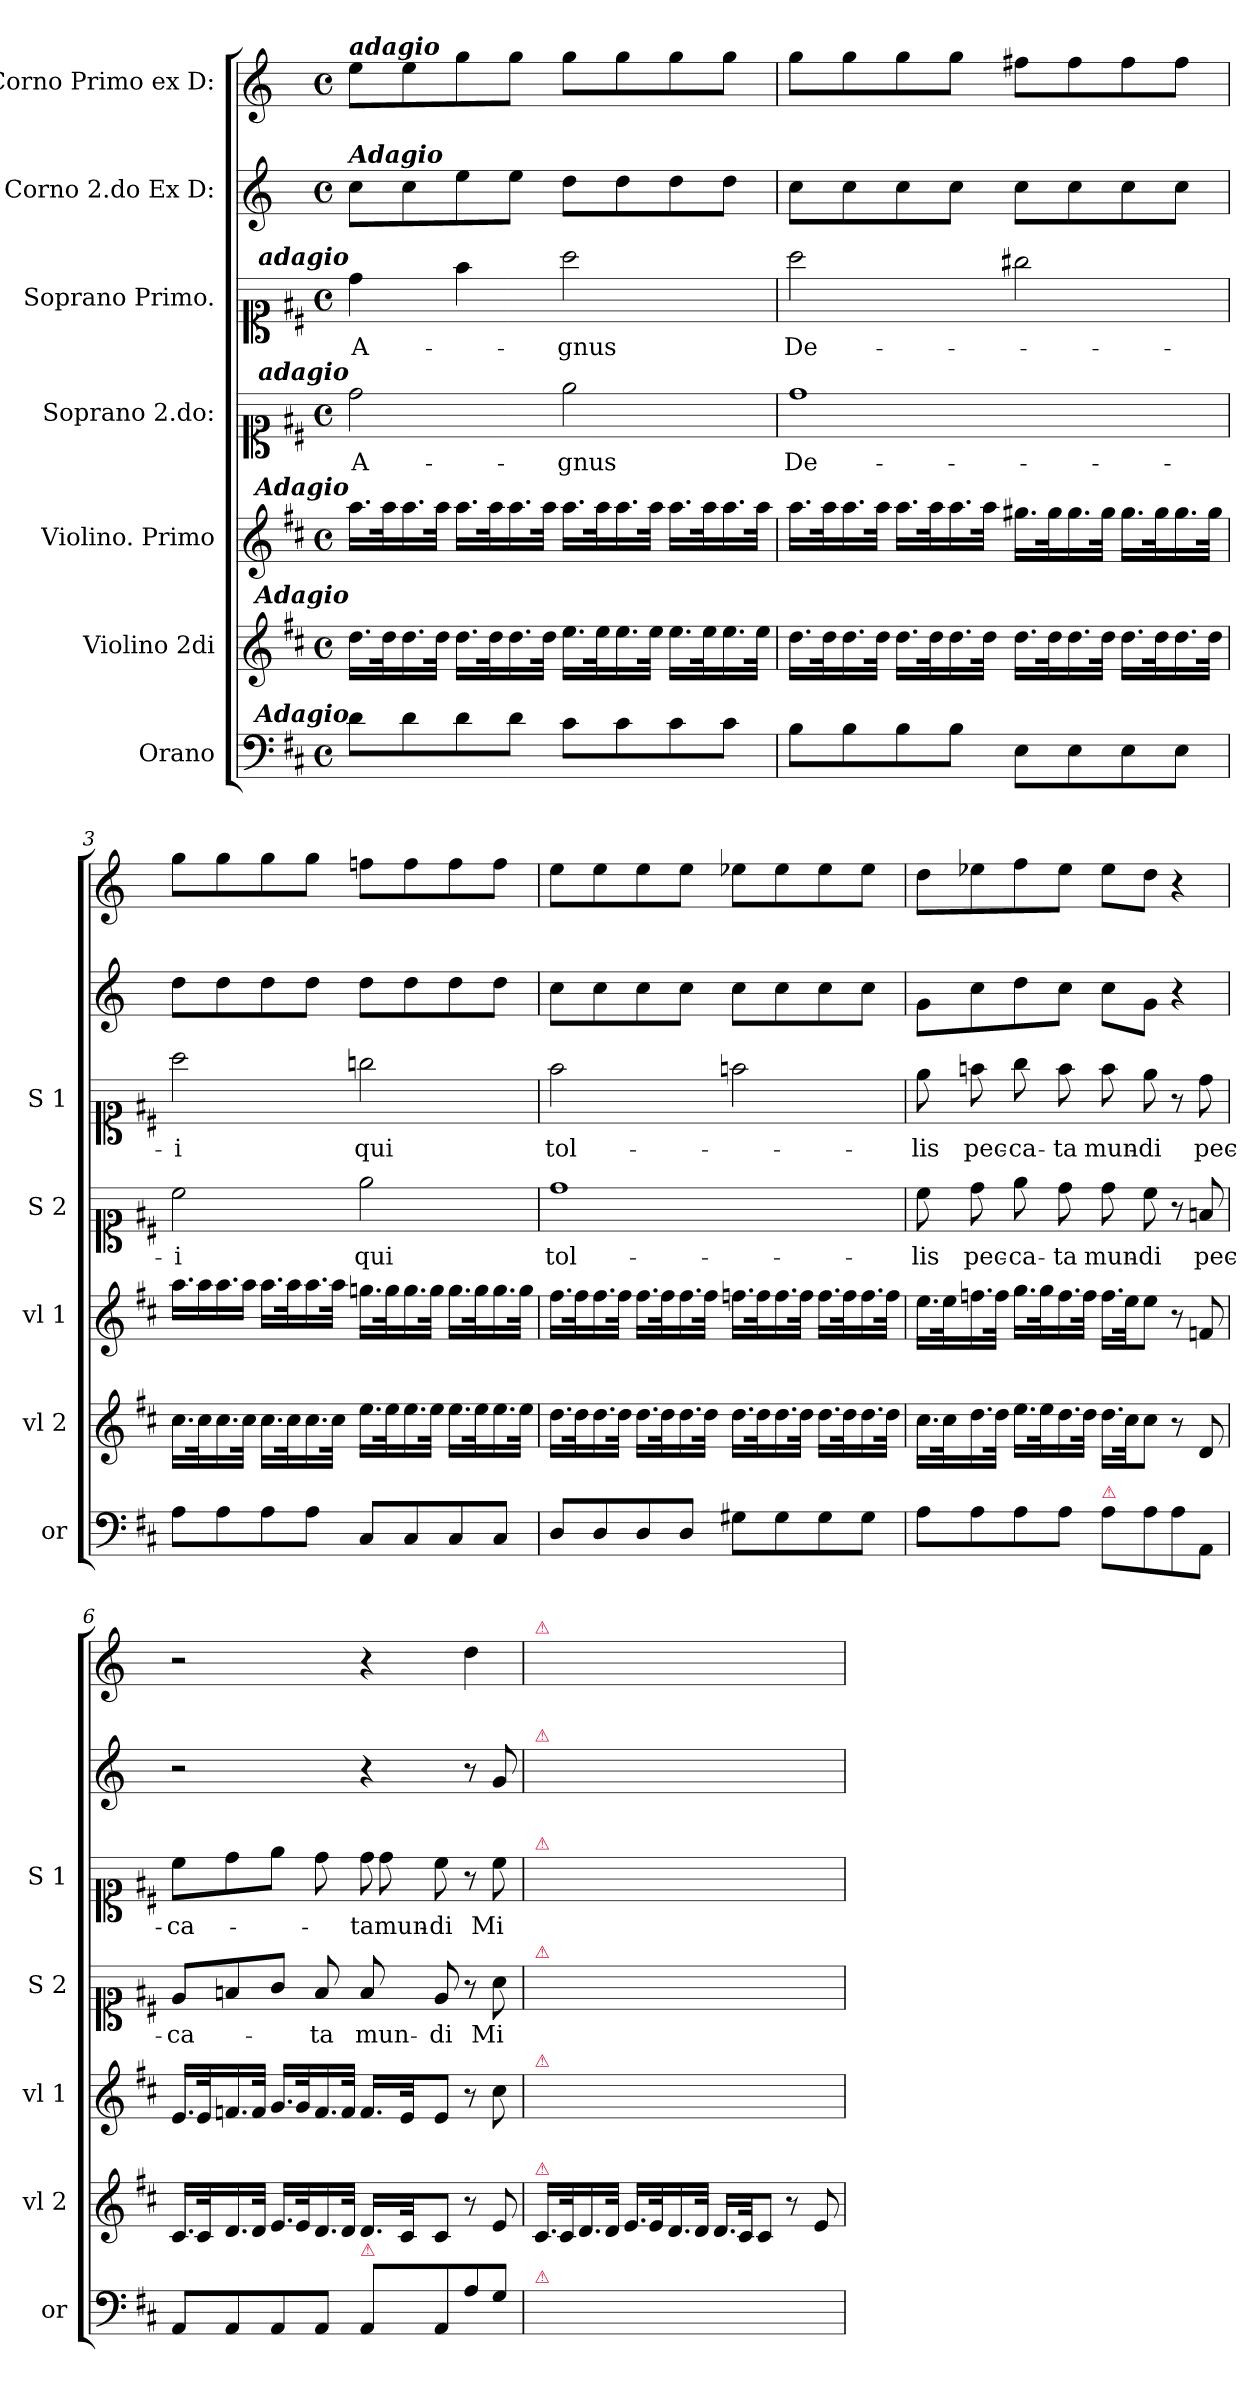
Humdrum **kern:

**kern	**kern	**kern	**kern	**text	**kern	**text	**kern	**kern
*part7	*part6	*part5	*part4	*part4	*part3	*part3	*part2	*part1
*staff7	*staff6	*staff5	*staff4	*staff4	*staff3	*staff3	*staff2	*staff1
*I"Orano	*I"Violino 2di	*I"Violino. Primo	*I"Soprano 2.do:	*	*I"Soprano Primo.	*	*I"Corno 2.do Ex D:	*I"Corno Primo ex D:
*I'or	*I'vl 2	*I'vl 1	*I'S 2	*	*I'S 1	*	*	*
*clefF4	*clefG2	*clefG2	*clefC1	*	*clefC1	*	*clefG2	*clefG2
*	*	*	*	*	*	*	*ITrd6c10	*ITrd6c10
*k[f#c#]	*k[f#c#]	*k[f#c#]	*k[f#c#]	*	*k[f#c#]	*	*k[f#c#]	*k[f#c#]
*D:	*D:	*D:	*D:	*	*D:	*	*D:	*D:
*M4/4	*M4/4	*M4/4	*M4/4	*	*M4/4	*	*M4/4	*M4/4
*met(c)	*met(c)	*met(c)	*met(c)	*	*met(c)	*	*met(c)	*met(c)
=1	=1	=1	=1	=1	=1	=1	=1	=1
!	!	!	!	!	!	!	!	!LO:TX:a:Bi:t=adagio
!	!	!	!	!	!	!	!LO:TX:a:Bi:t=Adagio	!
!	!	!	!	!	!LO:TX:a:Bi:rj:t=adagio	!	!	!
!	!	!	!LO:TX:a:Bi:rj:t=adagio	!	!	!	!	!
!	!	!LO:TX:a:Bi:rj:t=Adagio	!	!	!	!	!	!
!	!LO:TX:a:Bi:rj:t=Adagio	!	!	!	!	!	!	!
!LO:TX:a:Bi:rj:t=Adagio	!	!	!	!	!	!	!	!
8d\L	16.dd\LL	16.aa\LL	2dd\	A-	4dd\	A-	8d\L	8f#\L
.	32dd\K	32aa\K	.	.	.	.	.	.
8d\	16.dd\	16.aa\	.	.	.	.	8d\	8f#\
.	32dd\JJk	32aa\JJk	.	.	.	.	.	.
8d\	16.dd\LL	16.aa\LL	.	.	4ff#\	.	8f#\	8a\
.	32dd\K	32aa\K	.	.	.	.	.	.
8d\J	16.dd\	16.aa\	.	.	.	.	8f#\J	8a\J
.	32dd\JJk	32aa\JJk	.	.	.	.	.	.
8c#\L	16.ee\LL	16.aa\LL	2ee\	-gnus	2aa\	-gnus	8e\L	8a\L
.	32ee\K	32aa\K	.	.	.	.	.	.
8c#\	16.ee\	16.aa\	.	.	.	.	8e\	8a\
.	32ee\JJk	32aa\JJk	.	.	.	.	.	.
8c#\	16.ee\LL	16.aa\LL	.	.	.	.	8e\	8a\
.	32ee\K	32aa\K	.	.	.	.	.	.
8c#\J	16.ee\	16.aa\	.	.	.	.	8e\J	8a\J
.	32ee\JJk	32aa\JJk	.	.	.	.	.	.
=2	=2	=2	=2	=2	=2	=2	=2	=2
8B\L	16.dd\LL	16.aa\LL	1dd	De-	2aa\	De-	8d\L	8a\L
.	32dd\K	32aa\K	.	.	.	.	.	.
8B\	16.dd\	16.aa\	.	.	.	.	8d\	8a\
.	32dd\JJk	32aa\JJk	.	.	.	.	.	.
8B\	16.dd\LL	16.aa\LL	.	.	.	.	8d\	8a\
.	32dd\K	32aa\K	.	.	.	.	.	.
8B\J	16.dd\	16.aa\	.	.	.	.	8d\J	8a\J
.	32dd\JJk	32aa\JJk	.	.	.	.	.	.
8E\L	16.dd\LL	16.gg#X\LL	.	.	2gg#X\	.	8d\L	8g#X\L
.	32dd\K	32gg#\K	.	.	.	.	.	.
8E\	16.dd\	16.gg#\	.	.	.	.	8d\	8g#\
.	32dd\JJk	32gg#\JJk	.	.	.	.	.	.
8E\	16.dd\LL	16.gg#LL	.	.	.	.	8d\	8g#\
.	32dd\K	32gg#\K	.	.	.	.	.	.
8E\J	16.dd\	16.gg#\	.	.	.	.	8d\J	8g#\J
.	32dd\JJk	32gg#\JJk	.	.	.	.	.	.
=3	=3	=3	=3	=3	=3	=3	=3	=3
8A\L	16.cc#\LL	16.aa\LL	2cc#\	-i	2aa\	-i	8e\L	8a\L
!	!	!LO:N:vis=16	!	!	!	!	!	!
.	32cc#\K	32aa\	.	.	.	.	.	.
8A\	16.cc#\	16.aa\	.	.	.	.	8e\	8a\
!	!	!LO:N:vis=16	!	!	!	!	!	!
.	32cc#\JJk	32aa\JJ	.	.	.	.	.	.
8A\	16.cc#\LL	16.aa\LL	.	.	.	.	8e\	8a\
.	32cc#\K	32aa\K	.	.	.	.	.	.
8A\J	16.cc#\	16.aa\	.	.	.	.	8e\J	8a\J
.	32cc#\JJk	32aa\JJk	.	.	.	.	.	.
8C#/L	16.ee\LL	16.ggn\LL	2ee\	qui	2ggn\	qui	8e\L	8gn\L
.	32ee\K	32gg\K	.	.	.	.	.	.
8C#/	16.ee\	16.gg\	.	.	.	.	8e\	8g\
.	32ee\JJk	32gg\JJk	.	.	.	.	.	.
8C#/	16.ee\LL	16.gg\LL	.	.	.	.	8e\	8g\
.	32ee\K	32gg\K	.	.	.	.	.	.
8C#/J	16.ee\	16.gg\	.	.	.	.	8e\J	8g\J
.	32ee\JJk	32gg\JJk	.	.	.	.	.	.
=4	=4	=4	=4	=4	=4	=4	=4	=4
8D/L	16.dd\LL	16.ff#\LL	1dd	tol-	2ff#\	tol-	8d\L	8f#\L
.	32dd\K	32ff#\K	.	.	.	.	.	.
8D/	16.dd\	16.ff#\	.	.	.	.	8d\	8f#\
.	32dd\JJk	32ff#\JJk	.	.	.	.	.	.
8D/	16.dd\LL	16.ff#\LL	.	.	.	.	8d\	8f#\
.	32dd\K	32ff#\K	.	.	.	.	.	.
8D/J	16.dd\	16.ff#\	.	.	.	.	8d\J	8f#\J
.	32dd\JJk	32ff#\JJk	.	.	.	.	.	.
8G#X\L	16.dd\LL	16.ffn\LL	.	.	2ffn\	.	8d\L	8fn\L
.	32dd\K	32ff\K	.	.	.	.	.	.
8G#\	16.dd\	16.ff\	.	.	.	.	8d\	8f\
.	32dd\JJk	32ff\JJk	.	.	.	.	.	.
8G#\	16.dd\LL	16.ff\LL	.	.	.	.	8d\	8f\
.	32dd\K	32ff\K	.	.	.	.	.	.
8G#\J	16.dd\	16.ff\	.	.	.	.	8d\J	8f\J
.	32dd\JJk	32ff\JJk	.	.	.	.	.	.
=5	=5	=5	=5	=5	=5	=5	=5	=5
8A\L	16.cc#\LL	16.ee\LL	8cc#\	-lis	8ee\	-lis	8A\L	8e\L
.	32cc#\K	32ee\K	.	.	.	.	.	.
8A\	16.dd\	16.ffn	8dd\	pec-	8ffn\	pec-	8d\	8fn\
.	32dd\JJk	32ffJJk	.	.	.	.	.	.
8A\	16.ee\LL	16.gg\LL	8ee\	-ca-	8gg\	-ca-	8e\	8g\
.	32ee\K	32gg\K	.	.	.	.	.	.
8A\J	16.dd\	16.ff	8dd\	-ta	8ff	-ta	8d\J	8f\J
.	32dd\JJk	32ff\JJk	.	.	.	.	.	.
!LO:TX:a:color=crimson:t=⚠	!	!	!	!	!	!	!	!
8A\L	16.dd\LL	16.ff\LL	8dd\	mun-	8ff\	mun-	8d\L	8fL
.	32cc#\JK	32ee\JK	.	.	.	.	.	.
8A\	8cc#\J	8ee\J	8cc#\	-di	8ee\	-di	8A\J	8e\J
8A\	8r	8r	8r	.	8r	.	4r	4r
8AA/J	8d	8fn/	8fn	pec-	8dd\	pec-	.	.
=6	=6	=6	=6	=6	=6	=6	=6	=6
8AA/L	16.c#/LL	16.e/LL	8e/L	-ca-	8cc#\L	-ca-	2r	2r
.	32c#/K	32e/K	.	.	.	.	.	.
8AA/	16.d/	16.fn/	8fn/	.	8dd\	.	.	.
.	32d/JJk	32f/JJk	.	.	.	.	.	.
8AA/	16.e/LL	16.g/LL	8g/J	.	8eeJ	.	.	.
.	32e/K	32g/K	.	.	.	.	.	.
8AA/J	16.d/	16.f/	8f/	-ta	8dd	.	.	.
.	32d/JJk	32f/JJk	.	.	.	.	.	.
!LO:TX:a:color=crimson:t=⚠	!	!	!	!	!	!	!	!
!	!	!	!	!	!LO:N:vis=8	!	!	!
8AA/L	16.d/LL	16.f/LL	8f	mun-	16dd\	-ta	4r	4r
!	!	!	!	!	!LO:N:vis=8	!	!	!
.	.	.	.	.	16dd\	mun-	.	.
.	32c#/JK	32e/JK	.	.	.	.	.	.
8AA/	8c#/J	8e/J	8e/	-di	8cc#\	-di	.	.
8A\	8r	8r	8r	.	8r	.	8r	4e\
8GJ	8e/	8cc#\	8a\	Mi-	8cc#\	Mi-	8A/	.
=7	=7	=7	=7	=7	=7	=7	=7	=7
!	!	!	!	!	!	!	!	!LO:TX:a:color=crimson:t=⚠
!	!	!	!	!	!	!	!LO:TX:a:color=crimson:t=⚠	!
!	!	!	!	!	!LO:TX:a:color=crimson:t=⚠	!	!	!
!	!	!	!LO:TX:a:color=crimson:t=⚠	!	!	!	!	!
!	!	!LO:TX:a:color=crimson:t=⚠	!	!	!	!	!	!
!	!LO:TX:a:color=crimson:t=⚠	!	!	!	!	!	!	!
!LO:TX:a:color=crimson:t=⚠	!	!	!	!	!	!	!	!
1ryy	16.c#/LL	1ryy	1ryy	.	1ryy	.	1ryy	1ryy
.	32c#/K	.	.	.	.	.	.	.
.	16.d/	.	.	.	.	.	.	.
.	32d/JJk	.	.	.	.	.	.	.
.	16.e/LL	.	.	.	.	.	.	.
.	32e/K	.	.	.	.	.	.	.
.	16.d/	.	.	.	.	.	.	.
.	32d/JJk	.	.	.	.	.	.	.
.	16.d/LL	.	.	.	.	.	.	.
.	32c#/JK	.	.	.	.	.	.	.
.	8c#/J	.	.	.	.	.	.	.
.	8r	.	.	.	.	.	.	.
.	8e/	.	.	.	.	.	.	.
=	=	=	=	=	=	=	=	=
*-	*-	*-	*-	*-	*-	*-	*-	*-
